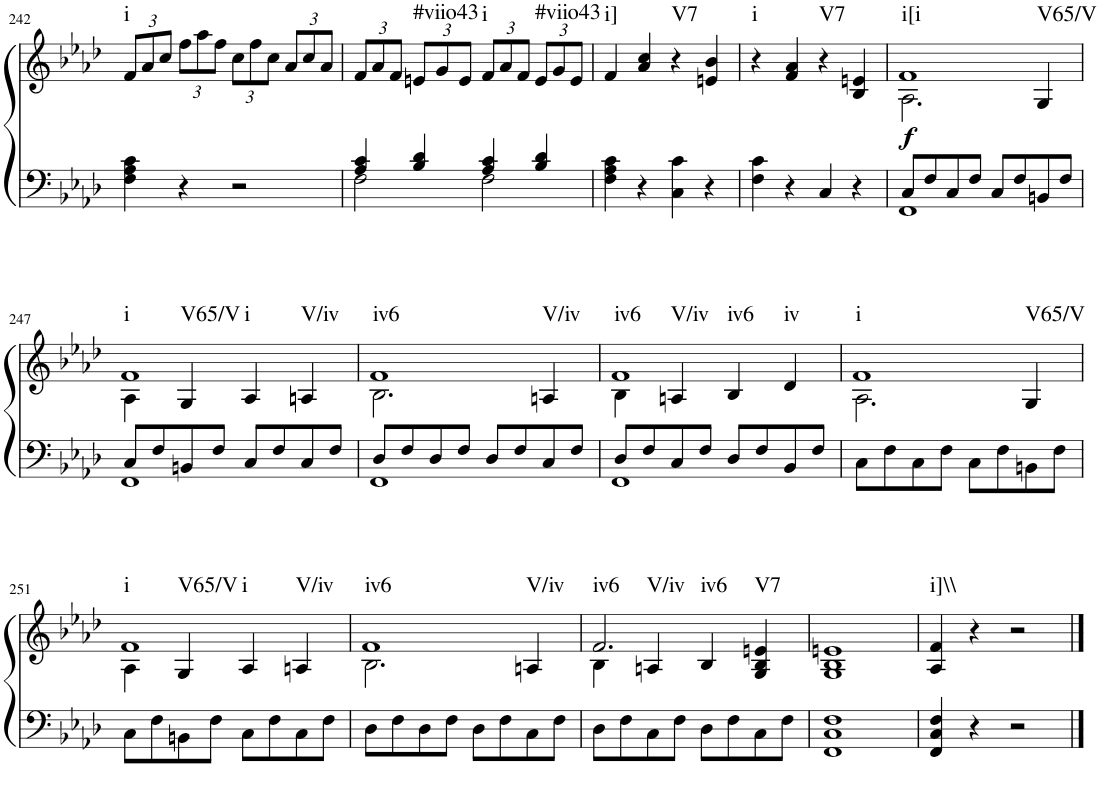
**kern	**kern	**dynam	**harte
*part1	*part1	*part1	*part1
*staff2	*staff1	*staff1/2	*
*I"Piano	*	*	*
*I'Pno.	*	*	*
!!LO:PB:g=z
*clefF4	*clefG2	*	*
*k[b-e-a-d-]	*k[b-e-a-d-]	*	*
*M4/4	*M4/4	*	*
*met(c)	*met(c)	*	*
*	*Xbrackettup	*	*
=242	=242	=242	=242
!	!	!	!LO:H:kt=i
4F\ 4A-\ 4c\	12f/L	.	N
.	12a-/	.	.
.	12cc/J	.	.
4r	12ff\L	.	.
.	12aa-\	.	.
.	12ff\J	.	.
2r	12cc\L	.	.
.	12ff\	.	.
.	12cc\J	.	.
.	12a-/L	.	.
.	12cc/	.	.
.	12a-/J	.	.
=243	=243	=243	=243
*^	*	*	*
4A-/ 4c/	2F\	12f/L	.	.
.	.	12a-/	.	.
.	.	12f/J	.	.
!	!	!	!	!LO:H:kt=#viio43
4B-/ 4d-/	.	12en/L	.	N
.	.	12g/	.	.
.	.	12e/J	.	.
!	!	!	!	!LO:H:kt=i
4A-/ 4c/	2F\	12f/L	.	N
.	.	12a-/	.	.
.	.	12f/J	.	.
!	!	!	!	!LO:H:kt=#viio43
4B-/ 4d-/	.	12e/L	.	N
.	.	12g/	.	.
.	.	12e/J	.	.
*v	*v	*	*	*
=244	=244	=244	=244
!	!	!	!LO:H:kt=i]
4F\ 4A-\ 4c\	4f/	.	N
4r	4a-/ 4cc/	.	.
!	!	!	!LO:H:kt=V7
4C\ 4c\	4r	.	N
4r	4en/ 4b-/	.	.
=245	=245	=245	=245
!	!	!	!LO:H:kt=i
4F\ 4c\	4r	.	N
4r	4f/ 4a-/	.	.
!	!	!	!LO:H:kt=V7
4C/	4r	.	N
4r	4B-/ 4en/	.	.
=246	=246	=246	=246
*^	*^	*	*
!	!	!	!	!LO:DY:b	!LO:H:n=1:kt=i[i
!	!	!	!	!	!LO:H:n=2:kt=V65/V
8C/L	1FF	1f	2.A-\	f	N N
8F/	.	.	.	.	.
8C/	.	.	.	.	.
8F/J	.	.	.	.	.
8C/L	.	.	.	.	.
8F/	.	.	.	.	.
8BBn/	.	.	4G/	.	.
8F/J	.	.	.	.	.
!!LO:LB:g=z	!!
=247	=247	=247	=247	=247	=247
!	!	!	!	!	!LO:H:n=1:kt=i
!	!	!	!	!	!LO:H:n=2:kt=V65/V
!	!	!	!	!	!LO:H:n=3:kt=i
!	!	!	!	!	!LO:H:n=4:kt=V/iv
8C/L	1FF	1f	4A-\	.	N N N N
8F/	.	.	.	.	.
8BBn/	.	.	4G/	.	.
8F/J	.	.	.	.	.
8C/L	.	.	4A-/	.	.
8F/	.	.	.	.	.
8C/	.	.	4An/	.	.
8F/J	.	.	.	.	.
=248	=248	=248	=248	=248	=248
!	!	!	!	!	!LO:H:n=1:kt=iv6
!	!	!	!	!	!LO:H:n=2:kt=V/iv
8D-/L	1FF	1f	2.B-\	.	N N
8F/	.	.	.	.	.
8D-/	.	.	.	.	.
8F/J	.	.	.	.	.
8D-/L	.	.	.	.	.
8F/	.	.	.	.	.
8C/	.	.	4An/	.	.
8F/J	.	.	.	.	.
=249	=249	=249	=249	=249	=249
!	!	!	!	!	!LO:H:n=1:kt=iv6
!	!	!	!	!	!LO:H:n=2:kt=V/iv
!	!	!	!	!	!LO:H:n=3:kt=iv6
!	!	!	!	!	!LO:H:n=4:kt=iv
8D-/L	1FF	1f	4B-\	.	N N N N
8F/	.	.	.	.	.
8C/	.	.	4An/	.	.
8F/J	.	.	.	.	.
8D-/L	.	.	4B-/	.	.
8F/	.	.	.	.	.
8BB-/	.	.	4d-/	.	.
8F/J	.	.	.	.	.
*v	*v	*	*	*	*
=250	=250	=250	=250	=250
!	!	!	!	!LO:H:n=1:kt=i
!	!	!	!	!LO:H:n=2:kt=V65/V
8C\L	1f	2.A-\	.	N N
8F\	.	.	.	.
8C\	.	.	.	.
8F\J	.	.	.	.
8C\L	.	.	.	.
8F\	.	.	.	.
8BBn\	.	4G/	.	.
8F\J	.	.	.	.
!!LO:LB:g=z	!!
=251	=251	=251	=251	=251
!	!	!	!	!LO:H:n=1:kt=i
!	!	!	!	!LO:H:n=2:kt=V65/V
!	!	!	!	!LO:H:n=3:kt=i
!	!	!	!	!LO:H:n=4:kt=V/iv
8C\L	1f	4A-\	.	N N N N
8F\	.	.	.	.
8BBn\	.	4G/	.	.
8F\J	.	.	.	.
8C\L	.	4A-/	.	.
8F\	.	.	.	.
8C\	.	4An/	.	.
8F\J	.	.	.	.
=252	=252	=252	=252	=252
!	!	!	!	!LO:H:n=1:kt=iv6
!	!	!	!	!LO:H:n=2:kt=V/iv
8D-\L	1f	2.B-\	.	N N
8F\	.	.	.	.
8D-\	.	.	.	.
8F\J	.	.	.	.
8D-\L	.	.	.	.
8F\	.	.	.	.
8C\	.	4An/	.	.
8F\J	.	.	.	.
=253	=253	=253	=253	=253
!	!	!	!	!LO:H:n=1:kt=iv6
!	!	!	!	!LO:H:n=2:kt=V/iv
!	!	!	!	!LO:H:n=3:kt=iv6
8D-\L	2.f/	4B-\	.	N N N
8F\	.	.	.	.
8C\	.	4An/	.	.
8F\J	.	.	.	.
8D-\L	.	4B-/	.	.
8F\	.	.	.	.
!	!	!	!	!LO:H:kt=V7
8C\	4G/ 4B-/ 4en/	4ryy	.	N
8F\J	.	.	.	.
*	*v	*v	*	*
=254	=254	=254	=254
1FF 1C 1F	1G 1B- 1en	.	.
=255	=255	=255	=255
!	!	!	!LO:H:kt=i]\\
4FF/ 4C/ 4F/	4A-/ 4f/	.	N
4r	4r	.	.
2r	2r	.	.
==	==	==	==
*-	*-	*-	*-
